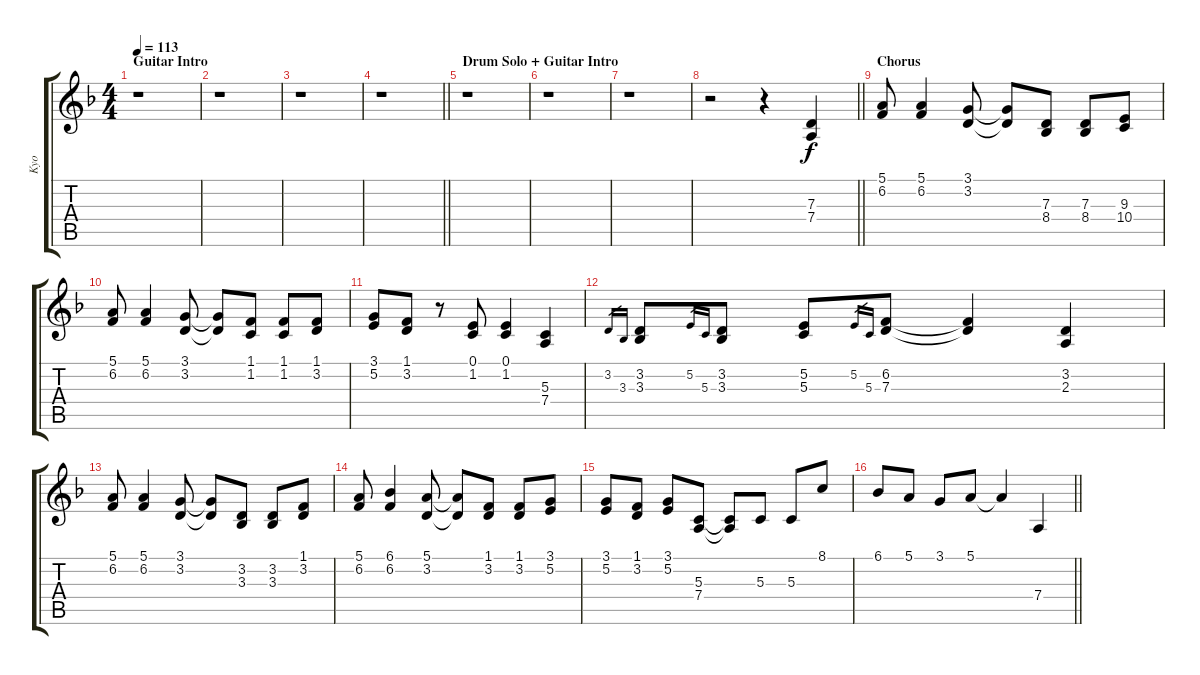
\track ("Kyo" "Kyo") {instrument sopranosax}
\staff {score tabs}
\tuning (E4 B3 G3 D3 A2 E2) {hide}
\ts (4 4)
\section ("" "Guitar Intro")
\tempo 113
\clef g2
\ks f
r.1{dy f instrument sopranosax} |
r.1 |
r.1 |
\barLineRight lightlight
r.1 |
\section ("" "Drum Solo + Guitar Intro")
r.1 |
r.1 |
r.1 |
\barLineRight lightlight
r.2 r.4 (7.3 7.4).4 |
\section ("" "Chorus")
(5.1 6.2).8 (5.1 6.2).4 (3.1 3.2).8 (3.1{t} 3.2{t}).8 (7.3 8.4).8 (7.3 8.4).8 (9.3 10.4).8 |
(5.1 6.2).8 (5.1 6.2).4 (3.1 3.2).8 (3.1{t} 3.2{t}).8 (1.1 1.2).8 (1.1 1.2).8 (1.1 3.2).8 |
(3.1 5.2).8 (1.1 3.2).8 r.8 (0.1 1.2).8 (0.1 1.2).4 (5.3 7.4).4 |
3.2.16{gr} 3.3.16{gr} (3.2 3.3).8 5.2.16{gr} 5.3.16{gr} (3.2 3.3).8 (5.2 5.3).8 5.2.16{gr} 5.3.16{gr} (6.2 7.3).8 (6.2{t} 7.3{t}).4 (3.2 2.3).4 |
(5.1 6.2).8 (5.1 6.2).4 (3.1 3.2).8 (3.1{t} 3.2{t}).8 (3.2 3.3).8 (3.2 3.3).8 (1.1 3.2).8 |
(5.1 6.2).8 (6.1 6.2).4 (5.1 3.2).8 (5.1{t} 3.2{t}).8 (1.1 3.2).8 (1.1 3.2).8 (3.1 5.2).8 |
(3.1 5.2).8 (1.1 3.2).8 (3.1 5.2).8 (5.3 7.4).8 (5.3{t} 7.4{t}).8 5.3.8 5.3.8 8.1.8 |
\barLineRight lightlight
6.1.8 5.1.8 3.1.8 5.1.8 5.1{t}.4 7.4.4
